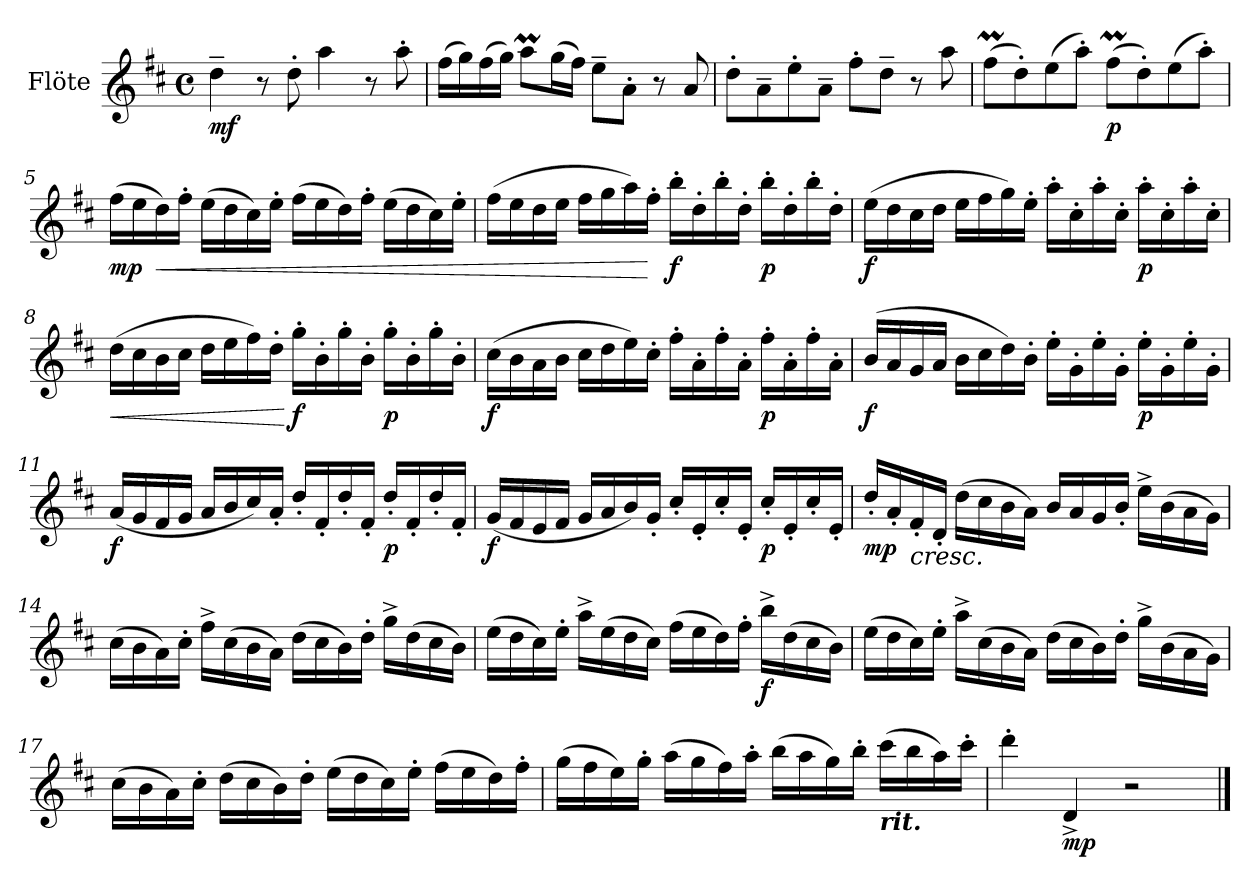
**kern	**dynam
*part1	*part1
*staff1	*staff1
*I"Flöte	*
*I'Fl.	*
*clefG2	*
*k[f#c#]	*
*M4/4	*
*met(c)	*
*MM105	*
=1	=1
!	!LO:DY:b
4dd~\	mf
8r	.
8dd'\	.
4aa\	.
8r	.
8aa'\	.
=2	=2
(>16ff#\LL	.
16gg\)	.
(>16ff#\	.
16gg\JJ)	.
8aaM\L	.
(>16gg\L	.
16ff#\JJ)	.
8ee~\L	.
8a'\J	.
8r	.
8a/	.
=3	=3
8dd'\L	.
8a~\	.
8ee'\	.
8a~\J	.
8ff#'\L	.
8dd~\J	.
8r	.
8aa\	.
=4	=4
(>8ff#m\L	.
8dd'\)	.
(>8ee\	.
8aa'\J)	.
!	!LO:DY:b
(>8ff#m\L	p
8dd'\)	.
(>8ee\	.
8aa'\J)	.
!!LO:LB:g=z
=5	=5
!	!LO:DY:b
(>16ff#\LL	mp
16ee\	.
!	!LO:HP:b
16dd\)	<
16ff#'\JJ	.
(>16ee\LL	.
16dd\	.
16cc#\)	.
16ee'\JJ	.
(>16ff#\LL	.
16ee\	.
16dd\)	.
16ff#'\JJ	.
(>16ee\LL	.
16dd\	.
16cc#\)	.
16ee'\JJ	.
=6	=6
(>16ff#\LL	.
16ee\	.
16dd\	.
16ee\JJ	.
16ff#\LL	.
16gg\	.
16aa\)	.
16ff#'\JJ	[
!	!LO:DY:b
16bb'\LL	f
16dd'\	.
16bb'\	.
16dd'\JJ	.
!	!LO:DY:b
16bb'\LL	p
16dd'\	.
16bb'\	.
16dd'\JJ	.
=7	=7
!	!LO:DY:b
(>16ee\LL	f
16dd\	.
16cc#\	.
16dd\JJ	.
16ee\LL	.
16ff#\	.
16gg\)	.
16ee'\JJ	.
16aa'\LL	.
16cc#'\	.
16aa'\	.
16cc#'\JJ	.
!	!LO:DY:b
16aa'\LL	p
16cc#'\	.
16aa'\	.
16cc#'\JJ	.
!!LO:LB:g=z
=8	=8
!	!LO:HP:b
(>16dd\LL	<
16cc#\	.
16b\	.
16cc#\JJ	.
16dd\LL	.
16ee\	.
16ff#\)	.
16dd'\JJ	.
!	!LO:DY:n=1:b
16gg'\LL	[ f
16b'\	.
16gg'\	.
16b'\JJ	.
!	!LO:DY:n=2:b
16gg'\LL	p
16b'\	.
16gg'\	.
16b'\JJ	.
=9	=9
!	!LO:DY:b
(>16cc#\LL	f
16b\	.
16a\	.
16b\JJ	.
16cc#\LL	.
16dd\	.
16ee\)	.
16cc#'\JJ	.
16ff#'\LL	.
16a'\	.
16ff#'\	.
16a'\JJ	.
!	!LO:DY:b
16ff#'\LL	p
16a'\	.
16ff#'\	.
16a'\JJ	.
=10	=10
!	!LO:DY:b
(>16b/LL	f
16a/	.
16g/	.
16a/JJ	.
16b\LL	.
16cc#\	.
16dd\)	.
16b'\JJ	.
16ee'\LL	.
16g'\	.
16ee'\	.
16g'\JJ	.
!	!LO:DY:b
16ee'\LL	p
16g'\	.
16ee'\	.
16g'\JJ	.
!!LO:LB:g=z
=11	=11
!	!LO:DY:b
(<16a/LL	f
16g/	.
16f#/	.
16g/JJ	.
16a/LL	.
16b/	.
16cc#/)	.
16a'/JJ	.
16dd'/LL	.
16f#'/	.
16dd'/	.
16f#'/JJ	.
!	!LO:DY:b
16dd'/LL	p
16f#'/	.
16dd'/	.
16f#'/JJ	.
=12	=12
!	!LO:DY:b
(<16g/LL	f
16f#/	.
16e/	.
16f#/JJ	.
16g/LL	.
16a/	.
16b/)	.
16g'/JJ	.
16cc#'/LL	.
16e'/	.
16cc#'/	.
16e'/JJ	.
!	!LO:DY:b
16cc#'/LL	p
16e'/	.
16cc#'/	.
16e'/JJ	.
=13	=13
!	!LO:DY:b
16dd'/LL	mp
16a'/	.
!LO:TX:b:i:t=cresc.	!
16f#'/	.
16d'/JJ	.
(>16dd\LL	.
16cc#\	.
16b\	.
16a\JJ)	.
16b/LL	.
16a/	.
16g/	.
16b'/JJ	.
16ee^\LL	.
(>16b\	.
16a\	.
16g\JJ)	.
!!LO:LB:g=z
=14	=14
(>16cc#\LL	.
16b\	.
16a\)	.
16cc#'\JJ	.
16ff#^\LL	.
(>16cc#\	.
16b\	.
16a\JJ)	.
(>16dd\LL	.
16cc#\	.
16b\)	.
16dd'\JJ	.
16gg^\LL	.
(>16dd\	.
16cc#\	.
16b\JJ)	.
=15	=15
(>16ee\LL	.
16dd\	.
16cc#\)	.
16ee'\JJ	.
16aa^\LL	.
(>16ee\	.
16dd\	.
16cc#\JJ)	.
(>16ff#\LL	.
16ee\	.
16dd\)	.
16ff#'\JJ	.
!	!LO:DY:b
16bb^\LL	f
(>16dd\	.
16cc#\	.
16b\JJ)	.
=16	=16
(>16ee\LL	.
16dd\	.
16cc#\)	.
16ee'\JJ	.
16aa^\LL	.
(>16cc#\	.
16b\	.
16a\JJ)	.
(>16dd\LL	.
16cc#\	.
16b\)	.
16dd'\JJ	.
16gg^\LL	.
(>16b\	.
16a\	.
16g\JJ)	.
!!LO:LB:g=z
=17	=17
(>16cc#\LL	.
16b\	.
16a\)	.
16cc#'\JJ	.
(>16dd\LL	.
16cc#\	.
16b\)	.
16dd'\JJ	.
(>16ee\LL	.
16dd\	.
16cc#\)	.
16ee'\JJ	.
(>16ff#\LL	.
16ee\	.
16dd\)	.
16ff#'\JJ	.
=18	=18
(>16gg\LL	.
16ff#\	.
16ee\)	.
16gg'\JJ	.
(>16aa\LL	.
16gg\	.
16ff#\)	.
16aa'\JJ	.
(>16bb\LL	.
16aa\	.
16gg\)	.
16bb'\JJ	.
*MM80	*
!LO:TX:b:Bi:t=rit.	!
(>16ccc#\LL	.
16bb\	.
*MM70	*
16aa\)	.
16ccc#'\JJ	.
=19	=19
4ddd'\	.
!	!LO:DY:b
4d^/	mp
2r	.
==	==
*-	*-
